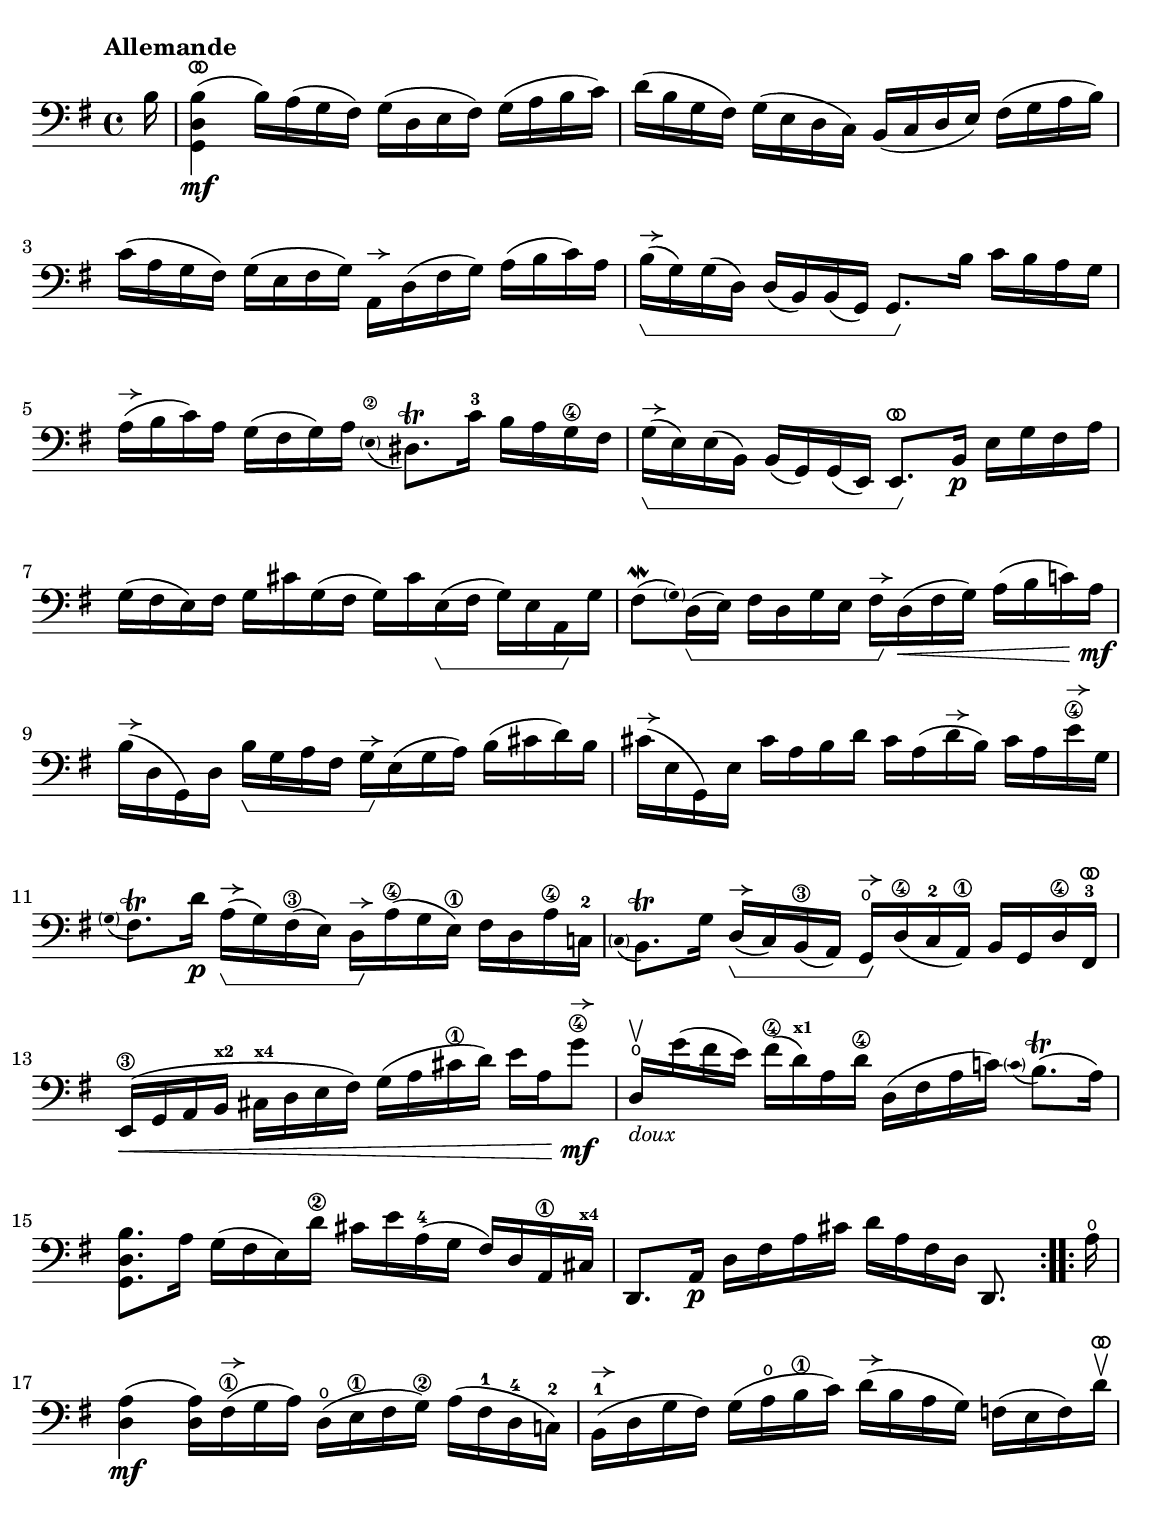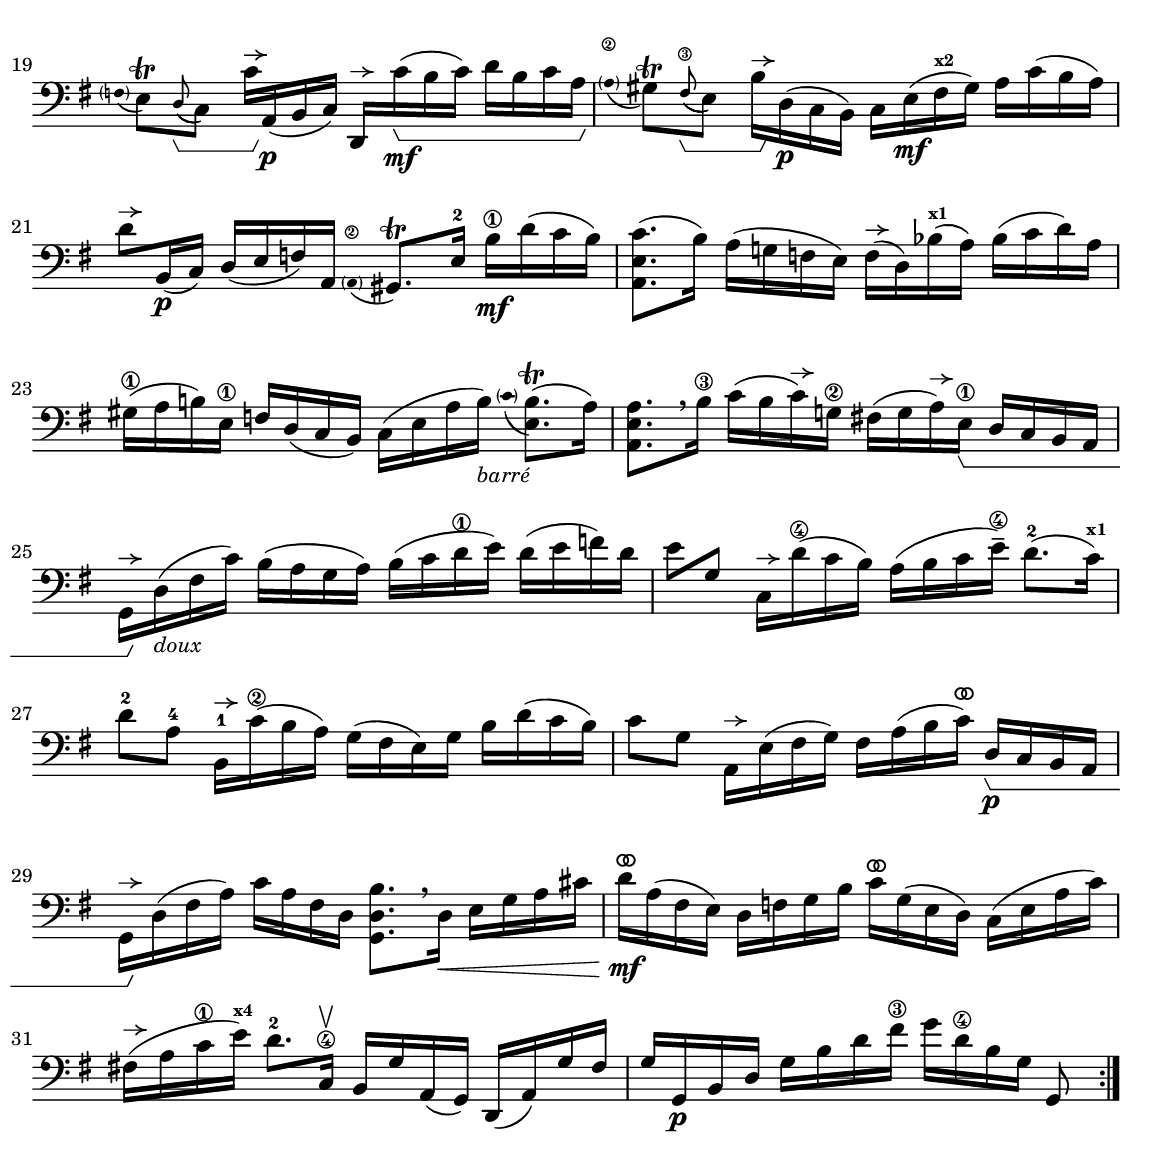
#(set-global-staff-size 21)

\version "2.18.2"

\header {
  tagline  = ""
}

\language "italiano"

% iPad Pro 12.9

\paper {
  paper-width  = 195\mm
  paper-height = 260\mm
  indent = #0
  page-count = #2
  line-width = #184
  print-page-number = ##f
  ragged-last-bottom = ##t
  ragged-bottom = ##f
%  ragged-last = ##t
}

% function parentheAll allows for accidental symbol to be included in parentheses
%
parentheAll = #(define-music-function (parser location note) (ly:music?)
#{
  \once \override ParenthesesItem.font-size = #-1
  \once \override ParenthesesItem.stencil = #(lambda (grob)
       (let* ((acc (ly:grob-object (ly:grob-parent grob Y) 'accidental-grob))
              (dot (ly:grob-object (ly:grob-parent grob Y) 'dot)))
         (if (not (null? acc)) (ly:pointer-group-interface::add-grob grob 'elements acc))
         (if (not (null? dot)) (ly:pointer-group-interface::add-grob grob 'elements dot))
         (parentheses-item::print grob)))
  \parenthesize $note
#})

% \phrasingSlurDashed
% \SlurDashed
% \slurSolid

allongerUne = \markup {
  \center-column {
    \combine
    \draw-line #'(-2 . 0)
    \arrow-head #X #RIGHT ##f
  }
}

ringsps = #"
  0.15 setlinewidth
  0.9 0.6 moveto
  0.4 0.6 0.5 0 361 arc
  stroke
  1.0 0.6 0.5 0 361 arc
  stroke
  "

vibrato = \markup {
  \with-dimensions #'(-0.2 . 1.6) #'(0 . 1.2)
  \postscript #ringsps
}

% Analysis brackets under the staff

\layout {
  \context {
    \Voice
    \consists "Horizontal_bracket_engraver"
  }
}

\score {
  \new Staff { 
    \set fingeringOrientations = #'(left)
    \override Beam.auto-knee-gap = #1
    \override Hairpin.to-barline = ##f
    \override ParenthesesItem.padding = #0.1
    \override ParenthesesItem.font-size = #-1

    \tempo "Allemande"
    \time 4/4
    \key sol \major
    \clef "bass"

    \repeat volta 2 {
    | \partial 16
      si16
    | <<sol,4\mf re4 si4(^\vibrato>>
      si16) la16( sol16 fad16) sol16( re16 mi16 fad16)
      sol16( la16 si16 do'16)
    | re'16( si16 sol16 fad16) sol16( mi16 re16 do16)
      si,16( do16 re16 mi16) fad16( sol16 la16 si16)
    | do'16( la16 sol16 fad16) sol16( mi16 fad16 sol16)
      la,16^\allongerUne re16( fad16 sol16) la16( si16 do'16) la16
    | si16(^\allongerUne\startGroup sol16) sol16( re16) re16( si,16)
      si,16( sol,16) sol,8.\stopGroup si16 do'16 si16 la16 sol16
    | la16(^\allongerUne si16 do'16) la16 sol16( fad16 sol16) la16
      \appoggiatura {\hide Stem \parenthesize mi8\2 \undo \hide Stem} red8.\trill
      do'16-3 si16 la16 sol16\4 fad16
    | sol16(^\allongerUne\startGroup mi16) mi16( si,16)
      si,16( sol,16) sol,16( mi,16) mi,8.\stopGroup^\vibrato 
      si,16\p mi16 sol16 fad16 la16
    | sol16( fad16 mi16) fad16 sol16 dod'16 sol16( fad16
      sol16) dod'16 mi16(\startGroup fad16 sol16) mi16 la,16\stopGroup sol16
    | fad8\mordent( \grace {\hide Stem \parenthesize sol) \undo \hide Stem}
      re16(\startGroup mi16) fad16 re16 sol16 mi16 fad16\stopGroup^\allongerUne 
      re16(\< fad16 sol16) la16( si16 do'!16) la16\!\mf
    | si16(^\allongerUne re16 sol,16) re16 si16\startGroup sol16 la16 fad16
      sol16\stopGroup^\allongerUne mi16( sol16 la16) si16( dod'16 re'16) si16
    | dod'16(^\allongerUne mi16 sol,16) mi16
      dod'16 la16 si16 re'16
      dod'16 la16( re'16^\allongerUne si16) dod'16 la16 mi'16\4^\allongerUne sol16
    | \appoggiatura {\hide Stem \parenthesize sol8 \undo \hide Stem}
      fad8.\trill  %^\markup{\musicglyph #"scripts.trill" \tiny \finger 1-2}
      re'16\p la16(^\allongerUne\startGroup sol16) fad16(\3 mi16) re16\stopGroup^\allongerUne 
      la16(\4 sol16 mi16)\1 fad16 re16 la16\4 do!16-2
    | \appoggiatura {\hide Stem \parenthesize do8 \undo \hide Stem} si,8.\trill
      sol16 re16(^\allongerUne\startGroup do16) si,16(\3
      la,16) sol,16\stopGroup\open^\allongerUne
      re16(\4 do16-2 la,16)\1 si,16 sol,16 re16\4 fad,16-3^\vibrato
    | mi,16(\3\< sol,16 la,16 si,16^\markup{\bold\teeny x2}
      dod16^\markup{\bold\teeny x4} re16 mi16 fad16)
      sol16( la16 dod'16\1 re'16) mi'16 la16 sol'8\4\!^\allongerUne\mf
    | re16\upbow\open_\markup{\small\italic "doux"} sol'16( fad'16 mi'16) fad'16(\4
      re'16)^\markup{\bold\teeny x1} la16 re'16\4
      re16( fad16 la16 do'!16)
      \appoggiatura {\hide Stem \parenthesize do'8 \undo \hide Stem} si8.\trill(
      la16)
    | <<sol,8. re8. si8.>> la16 sol16( fad16 mi16) re'16\2
      dod'16 mi'16 la16(-4 sol16 fad16) re16 la,16\1
      dod16^\markup{\bold\teeny x4}
    | re,8. la,16\p re16 fad16 la16 dod'16 re'16 la16 fad16 re16 re,8.
    }

    \repeat volta 2 {
    | \partial 16
      la16\open
    | \set Score.currentBarNumber = #17
      <<re4\mf la4(>> <<re16 la16)>> fad16(\1^\allongerUne sol16 la16)
      re16(\open mi16\1 fad16 sol16)\2 la16( fad16-1 re16-4 do!16)-2
    | si,16(-1^\allongerUne re16 sol16 fad16) sol16( la16\open si16\1 do'16)
      re'16(^\allongerUne si16 la16 sol16) fa!16( mi16 fa16) re'16\upbow^\vibrato
    | \appoggiatura {\hide Stem \parentheAll fa8 \undo \hide Stem}
      mi8[\trill \appoggiatura re8(\startGroup do8)]
      do'16\stopGroup^\allongerUne la,16(\p si,16 do16) re,16^\allongerUne 
      do'16(\mf\startGroup si16 do'16)
      re'16 si16 do'16 la16\stopGroup
    | \appoggiatura {\hide Stem \parenthesize la8\2 \undo \hide Stem}
      sold8\trill \appoggiatura fad8(\startGroup\3 mi8) si16\stopGroup^\allongerUne 
      re16(\p do16 si,16)
      do16 mi16(\mf fad16^\markup{\bold\teeny x2} sold16) la16 do'16( si16 la16)
    | re'8^\allongerUne si,16(\p do16) re16( mi16 fa16) la,16
      \appoggiatura {\hide Stem \parenthesize la,8\2 \undo \hide Stem}
      sold,8.\trill mi16-2 si16\1\mf re'16( do'16 si16)
    | <<la,8. mi8. do'8.(>> si16) la16( sol!16 fa!16 mi16)
      fa16(^\allongerUne re16) sib16(^\markup{\bold\teeny x1} la16) sib16( do'16 re'16) la16
    | sold16(\1 la16 si!16) mi16\1 fa!16 re16( do16 si,16)
      do16( mi16 la16 si16)_\markup{\small\italic "barré"}
      <<mi8.
        \appoggiatura {\hide Stem \parenthesize do'8 \undo \hide Stem}
        si8.\trill(>> la16)
    | <<la,8. mi8. la8.[>> \breathe si16]\3 do'16( si16 do'16)^\allongerUne sol!16\2
      fad!16( sol16 la16)^\allongerUne mi16\1\startGroup re16 do16 si,16 la,16
    | sol,16^\allongerUne\stopGroup re16(_\markup{\small\italic "doux"}
      fad16 do'16) si16( la16 sol16 la16)
      si16( do'16 re'16\1 mi'16) re'16( mi'16 fa'16) re'16
    | mi'8 sol8 do16^\allongerUne re'16(\4 do'16 si16)
      la16( si16 do'16 mi'16--)\4 re'8.(-2
      do'16)^\markup{\bold\teeny x1}
    | re'8-2 la8-4 si,16-1^\allongerUne do'16(\2 si16 la16)
      sol16( fad16 mi16) sol16 si16 re'16( do'16 si16)
    | do'8 sol8 la,16^\allongerUne mi16( fad16 sol16)
      fad16 la16( si16 do'16)^\vibrato re16\p\startGroup do16 si,16 la,16
    | sol,16\stopGroup^\allongerUne re16( fad16 la16) do'16 la16 fad16 re16
      <<sol,8. re8. si8.[>> \breathe re16]\< mi16 sol16 la16 dod'16
    | re'16\!\mf^\vibrato la16( fad16 mi16) re16 fa!16 sol16 si16
      do'16^\vibrato sol16( mi16 re16) do16( mi16 la16 do'16)
    | fad!16(^\allongerUne la16 do'16\1 mi'16)^\markup{\bold\teeny x4} re'8.-2
      do16\4\upbow si,16 sol16 la,16( sol,16) re,16( la,16) sol16 fad16
    | sol16 sol,16\p si,16 re16 sol16 si16 re'16 fad'16\3
      sol'16 re'16\4 si16 sol16 sol,8
    }
  }
}
